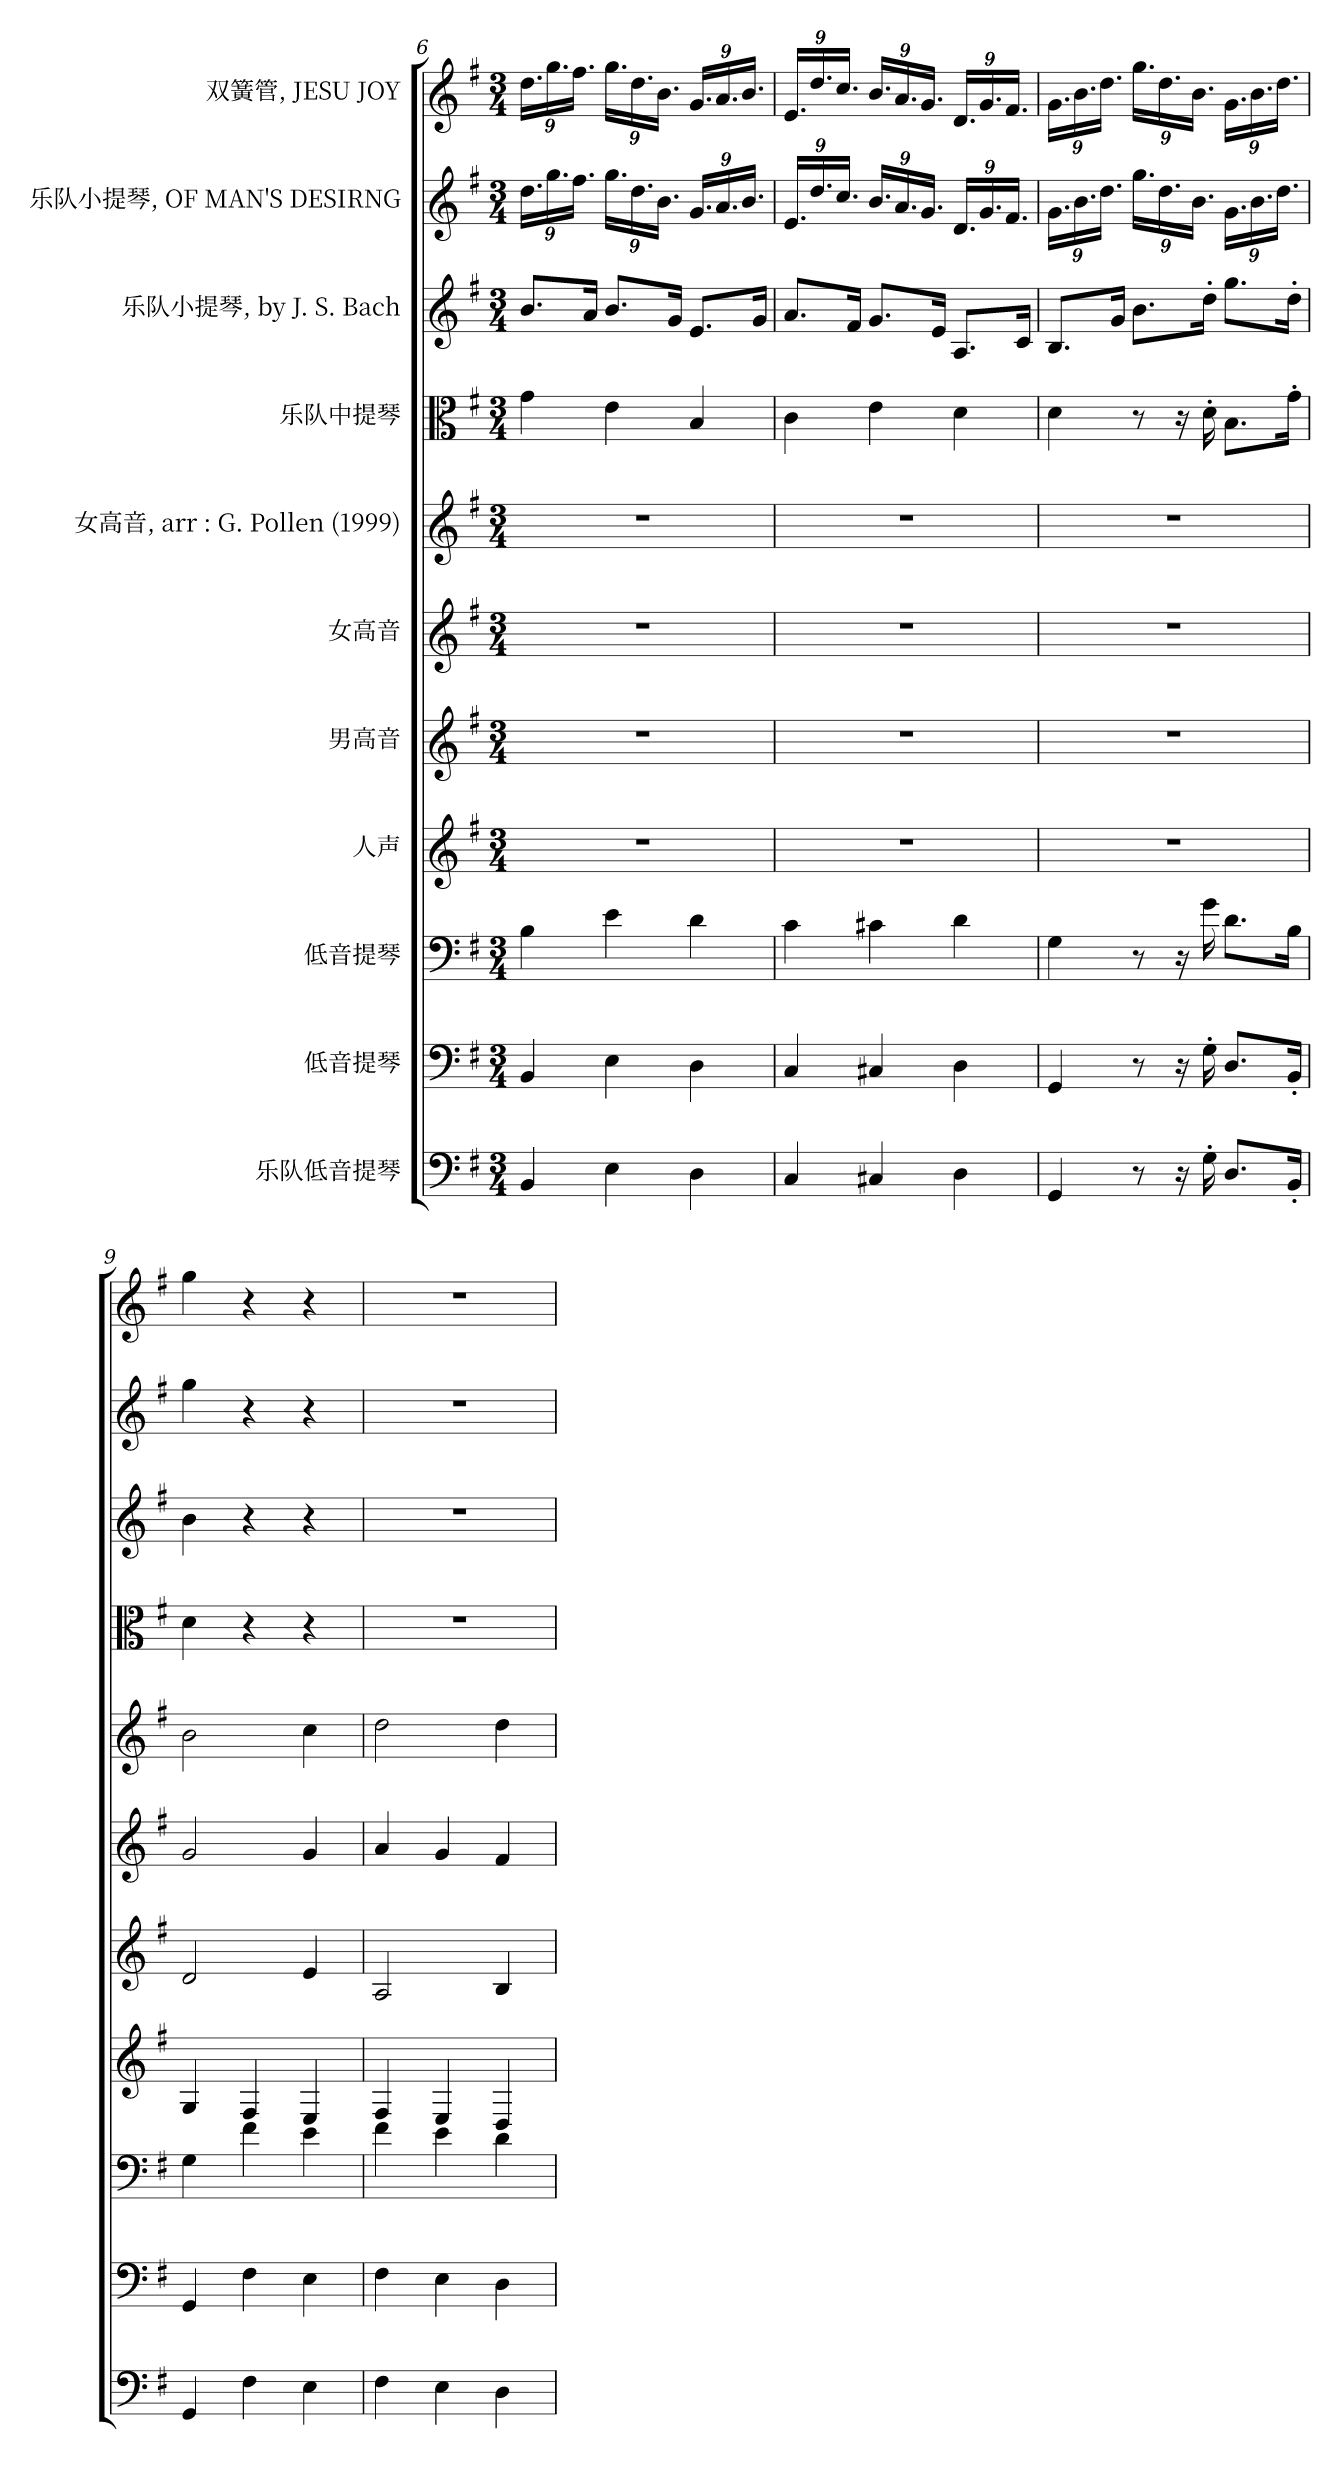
**kern	**kern	**kern	**kern	**kern	**kern	**kern	**kern	**kern	**kern	**kern
*part11	*part10	*part9	*part8	*part7	*part6	*part5	*part4	*part3	*part2	*part1
*staff11	*staff10	*staff9	*staff8	*staff7	*staff6	*staff5	*staff4	*staff3	*staff2	*staff1
*I"乐队低音提琴	*I"低音提琴	*I"低音提琴	*I"人声	*I"男高音	*I"女高音	*I"女高音, arr : G. Pollen (1999)	*I"乐队中提琴	*I"乐队小提琴, by J. S. Bach	*I"乐队小提琴, OF MAN'S DESIRNG	*I"双簧管, JESU JOY
*clefF4	*clefF4	*clefF4	*clefG2	*clefG2	*clefG2	*clefG2	*clefC3	*clefG2	*clefG2	*clefG2
*ITrd7c12	*ITrd7c12	*ITrd7c12	*	*	*	*	*	*	*	*
*k[f#]	*k[f#]	*k[f#]	*k[f#]	*k[f#]	*k[f#]	*k[f#]	*k[f#]	*k[f#]	*k[f#]	*k[f#]
*M3/4	*M3/4	*M3/4	*M3/4	*M3/4	*M3/4	*M3/4	*M3/4	*M3/4	*M3/4	*M3/4
*	*	*	*	*	*	*	*	*	*Xbrackettup	*Xbrackettup
=6	=6	=6	=6	=6	=6	=6	=6	=6	=6	=6
4BBB/	4BBB/	4BB\	2.r	2.r	2.r	2.r	4g\	8.b/L	18.dd\LL	18.dd\LL
.	.	.	.	.	.	.	.	.	18.gg\	18.gg\
.	.	.	.	.	.	.	.	.	18.ff#\JJ	18.ff#\JJ
.	.	.	.	.	.	.	.	16a/Jk	.	.
4EE\	4EE\	4E\	.	.	.	.	4e\	8.b/L	18.gg\LL	18.gg\LL
.	.	.	.	.	.	.	.	.	18.dd\	18.dd\
.	.	.	.	.	.	.	.	.	18.b\JJ	18.b\JJ
.	.	.	.	.	.	.	.	16g/Jk	.	.
4DD\	4DD\	4D\	.	.	.	.	4B/	8.e/L	18.g/LL	18.g/LL
.	.	.	.	.	.	.	.	.	18.a/	18.a/
.	.	.	.	.	.	.	.	.	18.b/JJ	18.b/JJ
.	.	.	.	.	.	.	.	16g/Jk	.	.
=7	=7	=7	=7	=7	=7	=7	=7	=7	=7	=7
4CC/	4CC/	4C\	2.r	2.r	2.r	2.r	4c\	8.a/L	18.e/LL	18.e/LL
.	.	.	.	.	.	.	.	.	18.dd/	18.dd/
.	.	.	.	.	.	.	.	.	18.cc/JJ	18.cc/JJ
.	.	.	.	.	.	.	.	16f#/Jk	.	.
4CC#X/	4CC#X/	4C#X\	.	.	.	.	4e\	8.g/L	18.b/LL	18.b/LL
.	.	.	.	.	.	.	.	.	18.a/	18.a/
.	.	.	.	.	.	.	.	.	18.g/JJ	18.g/JJ
.	.	.	.	.	.	.	.	16e/Jk	.	.
4DD\	4DD\	4D\	.	.	.	.	4d\	8.A/L	18.d/LL	18.d/LL
.	.	.	.	.	.	.	.	.	18.g/	18.g/
.	.	.	.	.	.	.	.	.	18.f#/JJ	18.f#/JJ
.	.	.	.	.	.	.	.	16c/Jk	.	.
!!LO:PB:g=z
=8	=8	=8	=8	=8	=8	=8	=8	=8	=8	=8
4GGG/	4GGG/	4GG\	2.r	2.r	2.r	2.r	4d\	8.B/L	18.g\LL	18.g\LL
.	.	.	.	.	.	.	.	.	18.b\	18.b\
.	.	.	.	.	.	.	.	.	18.dd\JJ	18.dd\JJ
.	.	.	.	.	.	.	.	16g/Jk	.	.
8r	8r	8r	.	.	.	.	8r	8.b\L	18.gg\LL	18.gg\LL
.	.	.	.	.	.	.	.	.	18.dd\	18.dd\
16r	16r	16r	.	.	.	.	16r	.	.	.
.	.	.	.	.	.	.	.	.	18.b\JJ	18.b\JJ
16GG'\	16GG'\	16G\	.	.	.	.	16d'\	16dd'\Jk	.	.
8.DD/L	8.DD/L	8.D\L	.	.	.	.	8.B\L	8.gg\L	18.g\LL	18.g\LL
.	.	.	.	.	.	.	.	.	18.b\	18.b\
.	.	.	.	.	.	.	.	.	18.dd\JJ	18.dd\JJ
16BBB'/Jk	16BBB'/Jk	16BB\Jk	.	.	.	.	16g'\Jk	16dd'\Jk	.	.
=9	=9	=9	=9	=9	=9	=9	=9	=9	=9	=9
4GGG/	4GGG/	4GG\	4G/	2d/	2g/	2b\	4d\	4b\	4gg\	4gg\
4FF#\	4FF#\	4F#\	4F#/	.	.	.	4r	4r	4r	4r
4EE\	4EE\	4E\	4E/	4e/	4g/	4cc\	4r	4r	4r	4r
=10	=10	=10	=10	=10	=10	=10	=10	=10	=10	=10
4FF#\	4FF#\	4F#\	4F#/	2A/	4a/	2dd\	2.r	2.r	2.r	2.r
4EE\	4EE\	4E\	4E/	.	4g/	.	.	.	.	.
4DD\	4DD\	4D\	4D/	4B/	4f#/	4dd\	.	.	.	.
=	=	=	=	=	=	=	=	=	=	=
*-	*-	*-	*-	*-	*-	*-	*-	*-	*-	*-
